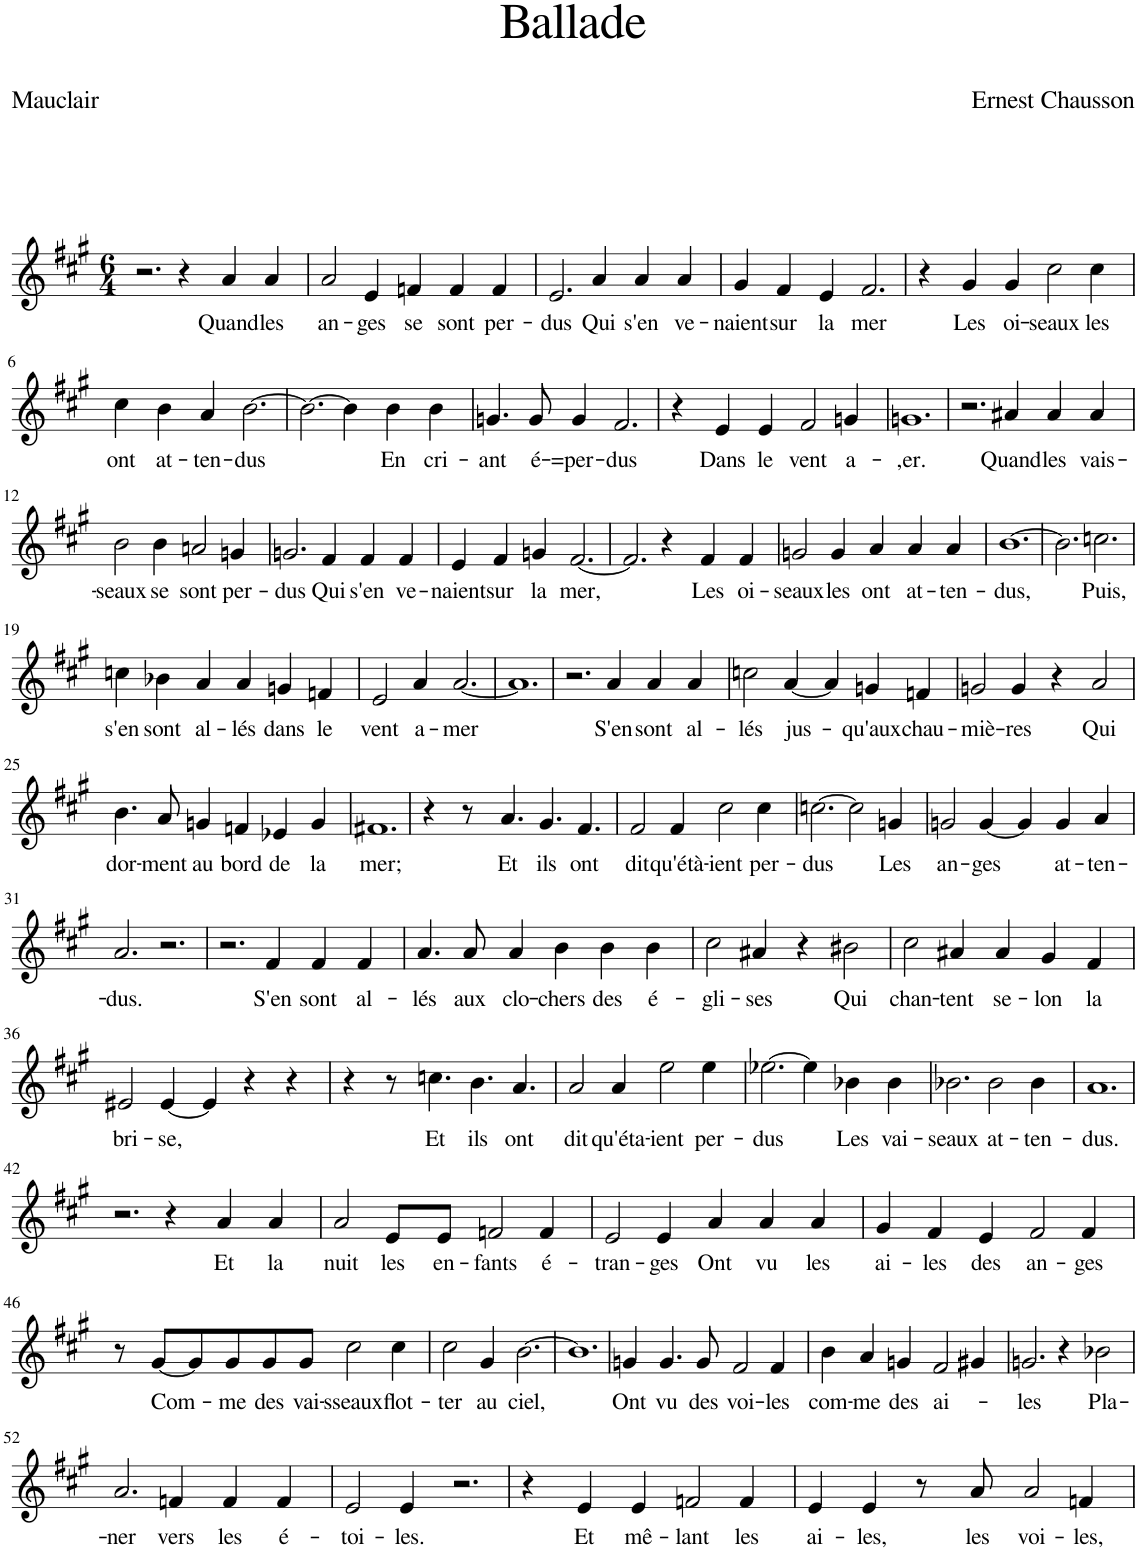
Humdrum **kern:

**kern	**text
*part1	*part1
*staff1	*staff1
*I"Piano	*
*I'Pno	*
*clefG2	*
*k[f#c#g#]	*
*M6/4	*
=1	=1
2.r	.
4r	.
!	!LO:LY:b
4a/	Quand
!	!LO:LY:b
4a/	les
=2	=2
!	!LO:LY:b
2a/	an-
!	!LO:LY:b
4e/	-ges
!	!LO:LY:b
4fn/	se
!	!LO:LY:b
4f/	sont
!	!LO:LY:b
4f/	per-
=3	=3
!	!LO:LY:b
2.e/	-dus
!	!LO:LY:b
4a/	Qui
!	!LO:LY:b
4a/	s'en
!	!LO:LY:b
4a/	ve-
=4	=4
!	!LO:LY:b
4g#/	-naient
!	!LO:LY:b
4f#/	sur
!	!LO:LY:b
4e/	la
!	!LO:LY:b
2.f#/	mer
=5	=5
4r	.
!	!LO:LY:b
4g#/	Les
!	!LO:LY:b
4g#/	oi-
!	!LO:LY:b
2cc#\	-seaux
!	!LO:LY:b
4cc#\	les
!!LO:LB:g=z
=6	=6
!	!LO:LY:b
4cc#\	ont
!	!LO:LY:b
4b\	at-
!	!LO:LY:b
4a/	-ten-
!	!LO:LY:b
[2.b\	-dus
=7	=7
2.b\_	.
4b\]	.
!	!LO:LY:b
4b\	En
!	!LO:LY:b
4b\	cri-
=8	=8
!	!LO:LY:b
4.gn/	-ant
!	!LO:LY:b
8g/	é-
!	!LO:LY:b
4g/	=per-
!	!LO:LY:b
2.f#/	-dus
=9	=9
4r	.
!	!LO:LY:b
4e/	Dans
!	!LO:LY:b
4e/	le
!	!LO:LY:b
2f#/	vent
!	!LO:LY:b
4gn/	a-
=10	=10
!	!LO:LY:b
1.gn	-,er.
=11	=11
2.r	.
!	!LO:LY:b
4a#X/	Quand
!	!LO:LY:b
4a#/	les
!	!LO:LY:b
4a#/	vais-
!!LO:LB:g=z
=12	=12
!	!LO:LY:b
2b\	-seaux
!	!LO:LY:b
4b\	se
!	!LO:LY:b
2an/	sont
!	!LO:LY:b
4gn/	per-
=13	=13
!	!LO:LY:b
2.gn/	-dus
!	!LO:LY:b
4f#/	Qui
!	!LO:LY:b
4f#/	s'en
!	!LO:LY:b
4f#/	ve-
=14	=14
!	!LO:LY:b
4e/	-naient
!	!LO:LY:b
4f#/	sur
!	!LO:LY:b
4gn/	la
!	!LO:LY:b
[2.f#/	mer,
=15	=15
2.f#/]	.
4r	.
!	!LO:LY:b
4f#/	Les
!	!LO:LY:b
4f#/	oi-
=16	=16
!	!LO:LY:b
2gn/	-seaux
!	!LO:LY:b
4g/	les
!	!LO:LY:b
4a/	ont
!	!LO:LY:b
4a/	at-
!	!LO:LY:b
4a/	-ten-
=17	=17
!	!LO:LY:b
[1.b	-dus,
=18	=18
2.b\]	.
!	!LO:LY:b
2.ccn\	Puis,
!!LO:LB:g=z
=19	=19
!	!LO:LY:b
4ccn\	s'en
!	!LO:LY:b
4b-X\	sont
!	!LO:LY:b
4a/	al-
!	!LO:LY:b
4a/	-lés
!	!LO:LY:b
4gn/	dans
!	!LO:LY:b
4fn/	le
=20	=20
!	!LO:LY:b
2e/	vent
!	!LO:LY:b
4a/	a-
!	!LO:LY:b
[2.a/	-mer
=21	=21
1.a]	.
=22	=22
2.r	.
!	!LO:LY:b
4a/	S'en
!	!LO:LY:b
4a/	sont
!	!LO:LY:b
4a/	al-
=23	=23
!	!LO:LY:b
2ccn\	-lés
!	!LO:LY:b
[4a/	jus-
4a/]	.
!	!LO:LY:b
4gn/	-qu'aux
!	!LO:LY:b
4fn/	chau-
=24	=24
!	!LO:LY:b
2gn/	-miè-
!	!LO:LY:b
4g/	-res
4r	.
!	!LO:LY:b
2a/	Qui
!!LO:LB:g=z
=25	=25
!	!LO:LY:b
4.b\	dor-
!	!LO:LY:b
8a/	-ment
!	!LO:LY:b
4gn/	au
!	!LO:LY:b
4fn/	bord
!	!LO:LY:b
4e-X/	de
!	!LO:LY:b
4g/	la
=26	=26
!	!LO:LY:b
1.f#X	mer;
=27	=27
4r	.
8r	.
!	!LO:LY:b
4.a/	Et
!	!LO:LY:b
4.g#/	ils
!	!LO:LY:b
4.f#/	ont
=28	=28
!	!LO:LY:b
2f#/	dit
!	!LO:LY:b
4f#/	qu'étà-
!	!LO:LY:b
2cc#\	-ient
!	!LO:LY:b
4cc#\	per-
=29	=29
!	!LO:LY:b
[2.ccn\	-dus
2cc\]	.
!	!LO:LY:b
4gn/	Les
=30	=30
!	!LO:LY:b
2gn/	an-
!	!LO:LY:b
[4g/	-ges
4g/]	.
!	!LO:LY:b
4g/	at-
!	!LO:LY:b
4a/	-ten-
!!LO:LB:g=z
=31	=31
!	!LO:LY:b
2.a/	-dus.
2.r	.
=32	=32
2.r	.
!	!LO:LY:b
4f#/	S'en
!	!LO:LY:b
4f#/	sont
!	!LO:LY:b
4f#/	al-
=33	=33
!	!LO:LY:b
4.a/	-lés
!	!LO:LY:b
8a/	aux
!	!LO:LY:b
4a/	clo-
!	!LO:LY:b
4b\	-chers
!	!LO:LY:b
4b\	des
!	!LO:LY:b
4b\	é-
=34	=34
!	!LO:LY:b
2cc#\	-gli-
!	!LO:LY:b
4a#X/	-ses
4r	.
!	!LO:LY:b
2b#X\	Qui
=35	=35
!	!LO:LY:b
2cc#\	chan-
!	!LO:LY:b
4a#X/	-tent
!	!LO:LY:b
4a#/	se-
!	!LO:LY:b
4g#/	-lon
!	!LO:LY:b
4f#/	la
!!LO:LB:g=z
=36	=36
!	!LO:LY:b
2e#X/	bri-
!	!LO:LY:b
[4e#/	-se,
4e#/]	.
4r	.
4r	.
=37	=37
4r	.
8r	.
!	!LO:LY:b
4.ccn\	Et
!	!LO:LY:b
4.b\	ils
!	!LO:LY:b
4.a/	ont
=38	=38
!	!LO:LY:b
2a/	dit
!	!LO:LY:b
4a/	qu'éta-
!	!LO:LY:b
2ee\	-ient
!	!LO:LY:b
4ee\	per-
=39	=39
!	!LO:LY:b
[2.ee-X\	-dus
4ee-\]	.
!	!LO:LY:b
4b-X\	Les
!	!LO:LY:b
4b-\	vai-
=40	=40
!	!LO:LY:b
2.b-X\	-seaux
!	!LO:LY:b
2b-\	at-
!	!LO:LY:b
4b-\	-ten-
=41	=41
!	!LO:LY:b
1.a	-dus.
!!LO:LB:g=z
=42	=42
2.r	.
4r	.
!	!LO:LY:b
4a/	Et
!	!LO:LY:b
4a/	la
=43	=43
!	!LO:LY:b
2a/	nuit
!	!LO:LY:b
8e/L	les
!	!LO:LY:b
8e/J	en-
!	!LO:LY:b
2fn/	-fants
!	!LO:LY:b
4f/	é-
=44	=44
!	!LO:LY:b
2e/	-tran-
!	!LO:LY:b
4e/	-ges
!	!LO:LY:b
4a/	Ont
!	!LO:LY:b
4a/	vu
!	!LO:LY:b
4a/	les
=45	=45
!	!LO:LY:b
4g#/	ai-
!	!LO:LY:b
4f#/	-les
!	!LO:LY:b
4e/	des
!	!LO:LY:b
2f#/	an-
!	!LO:LY:b
4f#/	-ges
!!LO:LB:g=z
=46	=46
8r	.
!	!LO:LY:b
[8g#/L	Com-
8g#/]	.
!	!LO:LY:b
8g#/	-me
!	!LO:LY:b
8g#/	des
!	!LO:LY:b
8g#/J	vai-
!	!LO:LY:b
2cc#\	-sseaux
!	!LO:LY:b
4cc#\	flot-
=47	=47
!	!LO:LY:b
2cc#\	-ter
!	!LO:LY:b
4g#/	au
!	!LO:LY:b
[2.b\	ciel,
=48	=48
1.b]	.
=49	=49
!	!LO:LY:b
4gn/	Ont
!	!LO:LY:b
4.g/	vu
!	!LO:LY:b
8g/	des
!	!LO:LY:b
2f#/	voi-
!	!LO:LY:b
4f#/	-les
=50	=50
!	!LO:LY:b
4b\	com-
!	!LO:LY:b
4a/	-me
!	!LO:LY:b
4gn/	des
!	!LO:LY:b
2f#/	ai-
4g#X/	.
=51	=51
!	!LO:LY:b
2.gn/	-les
4r	.
!	!LO:LY:b
2b-X\	Pla-
!!LO:LB:g=z
=52	=52
!	!LO:LY:b
2.a/	-ner
!	!LO:LY:b
4fn/	vers
!	!LO:LY:b
4f/	les
!	!LO:LY:b
4f/	é-
=53	=53
!	!LO:LY:b
2e/	-toi-
!	!LO:LY:b
4e/	-les.
2.r	.
=54	=54
4r	.
!	!LO:LY:b
4e/	Et
!	!LO:LY:b
4e/	mê-
!	!LO:LY:b
2fn/	-lant
!	!LO:LY:b
4f/	les
=55	=55
!	!LO:LY:b
4e/	ai-
!	!LO:LY:b
4e/	-les,
8r	.
!	!LO:LY:b
8a/	les
!	!LO:LY:b
2a/	voi-
!	!LO:LY:b
4fn/	-les,
=	=
*-	*-
